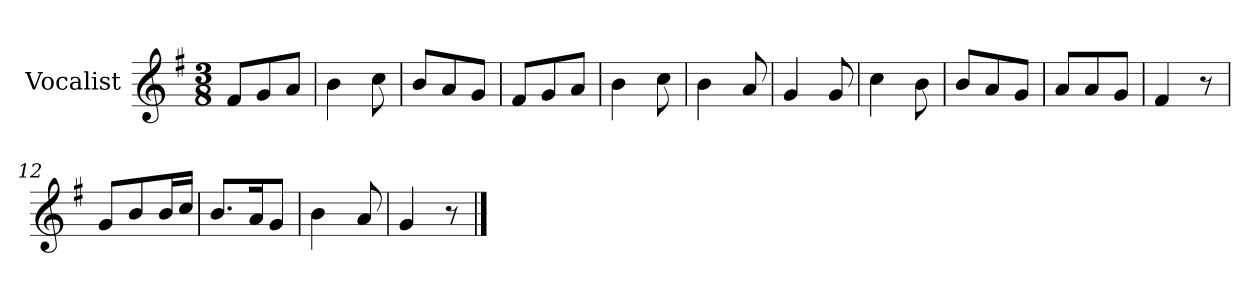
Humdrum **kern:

**kern
*part1
*staff1
*I"Vocalist
*k[f#]
*G:
*M3/8
=1
8f#L
8g
8aJ
=2
4b
8cc
=3
8bL
8a
8gJ
=4
8f#L
8g
8aJ
=5
4b
8cc
=6
4b
8a
=7
4g
8g
=8
4cc
8b
=9
8bL
8a
8gJ
=10
8aL
8a
8gJ
=11
4f#
8r
=12
8gL
8b
16bL
16ccJJ
=13
8.bL
16aK
8gJ
=14
4b
8a
=15
4g
8r
==
*-
